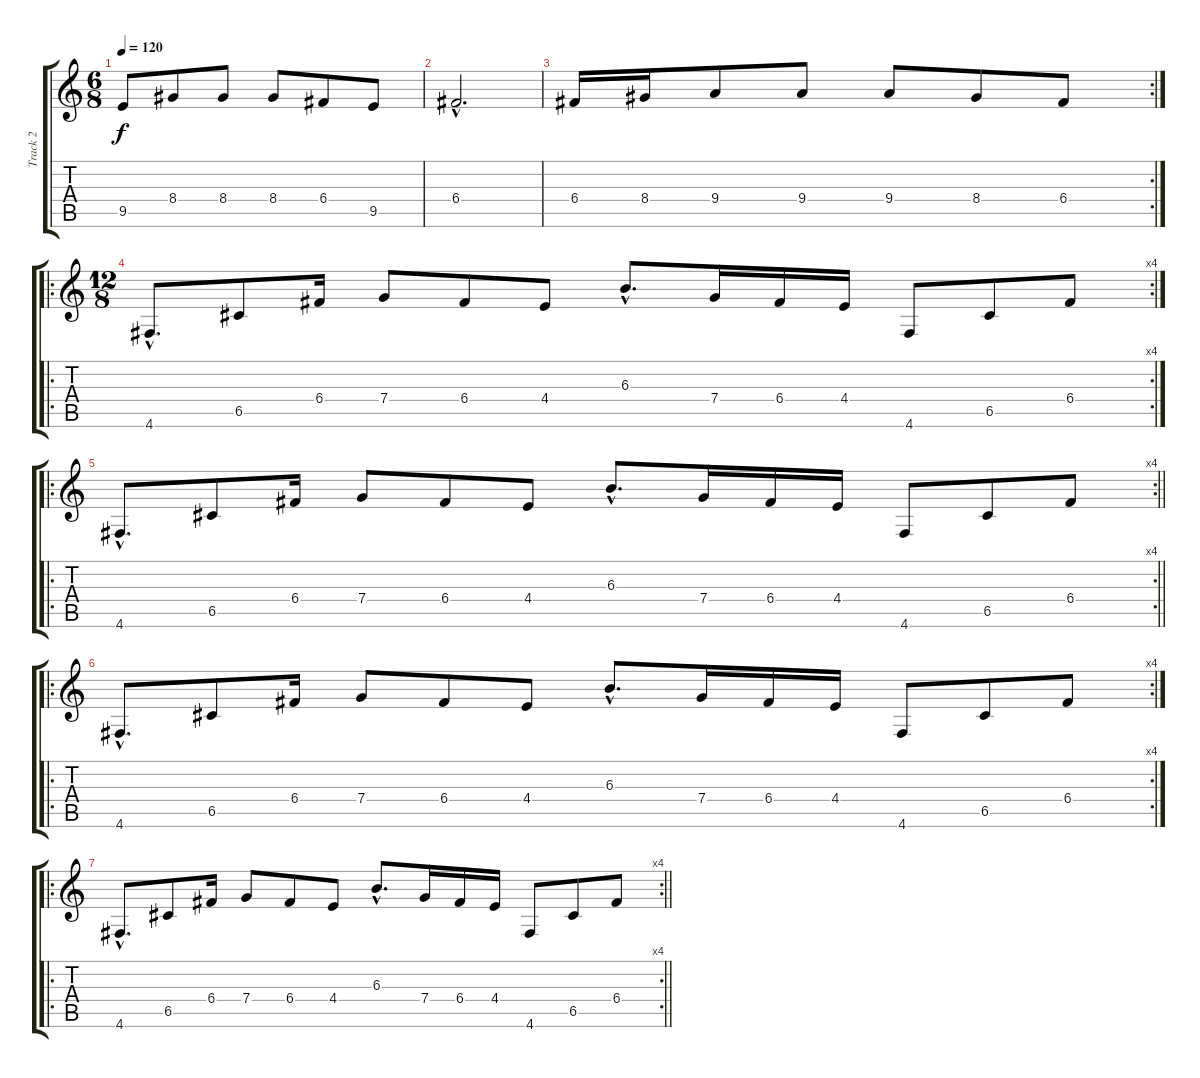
\track ("Track 2" "Track 2") {instrument acousticguitarnylon}
\staff {score tabs}
\tuning (D4 A3 F3 C3 G2 D2) {hide}
\ts (6 8)
\tempo 120
\clef g2
\ks c
9.5.8{dy f} 8.4.8 8.4.8 8.4.8 6.4.8 9.5.8 |
6.4{hac}.2{d} |
\rc 2
6.4.16 8.4.16 9.4.8 9.4.8 9.4.8 8.4.8 6.4.8 |
\ro
\rc 4
\ts (12 8)
4.6{hac}.8{d instrument acousticguitarnylon} 6.5.8 6.4.16 7.4.8 6.4.8 4.4.8 6.3{hac}.8{d} 7.4.16 6.4.16 4.4.16 4.6.8 6.5.8 6.4.8 |
\ro
\rc 4
\barLineRight lightlight
4.6{hac}.8{d} 6.5.8 6.4.16 7.4.8 6.4.8 4.4.8 6.3{hac}.8{d} 7.4.16 6.4.16 4.4.16 4.6.8 6.5.8 6.4.8 |
\ro
\rc 4
4.6{hac}.8{d} 6.5.8 6.4.16 7.4.8 6.4.8 4.4.8 6.3{hac}.8{d} 7.4.16 6.4.16 4.4.16 4.6.8 6.5.8 6.4.8 |
\ro
\rc 4
\barLineRight lightlight
4.6{hac}.8{d} 6.5.8 6.4.16 7.4.8 6.4.8 4.4.8 6.3{hac}.8{d} 7.4.16 6.4.16 4.4.16 4.6.8 6.5.8 6.4.8
